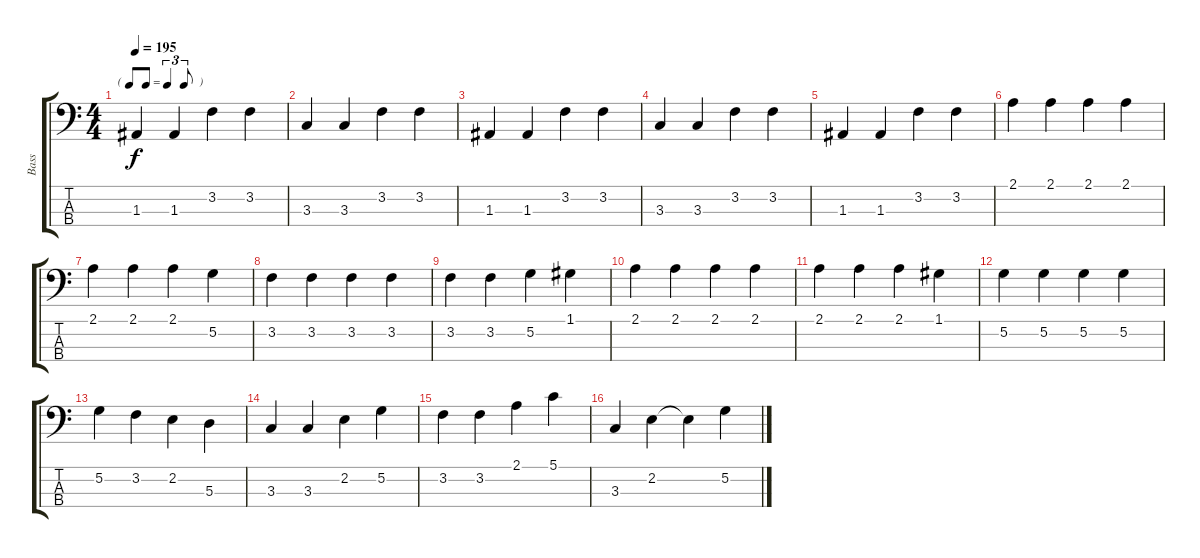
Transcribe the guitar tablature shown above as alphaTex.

\track ("Bass" "Bass") {instrument electricbassfinger}
\staff {score tabs}
\tuning (G2 D2 A1 E1) {hide}
\ts (4 4)
\tf triplet8th
\tempo 195
\clef f4
\ks c
1.3.4{dy f} 1.3.4 3.2.4 3.2.4 |
3.3.4 3.3.4 3.2.4 3.2.4 |
1.3.4 1.3.4 3.2.4 3.2.4 |
3.3.4 3.3.4 3.2.4 3.2.4 |
1.3.4 1.3.4 3.2.4 3.2.4 |
2.1.4 2.1.4 2.1.4 2.1.4 |
2.1.4 2.1.4 2.1.4 5.2.4 |
3.2.4 3.2.4 3.2.4 3.2.4 |
3.2.4 3.2.4 5.2.4 1.1.4 |
2.1.4 2.1.4 2.1.4 2.1.4 |
2.1.4 2.1.4 2.1.4 1.1.4 |
5.2.4 5.2.4 5.2.4 5.2.4 |
5.2.4 3.2.4 2.2.4 5.3.4 |
3.3.4 3.3.4 2.2.4 5.2.4 |
3.2.4 3.2.4 2.1.4 5.1.4 |
3.3.4 2.2.4 2.2{t}.4 5.2.4
